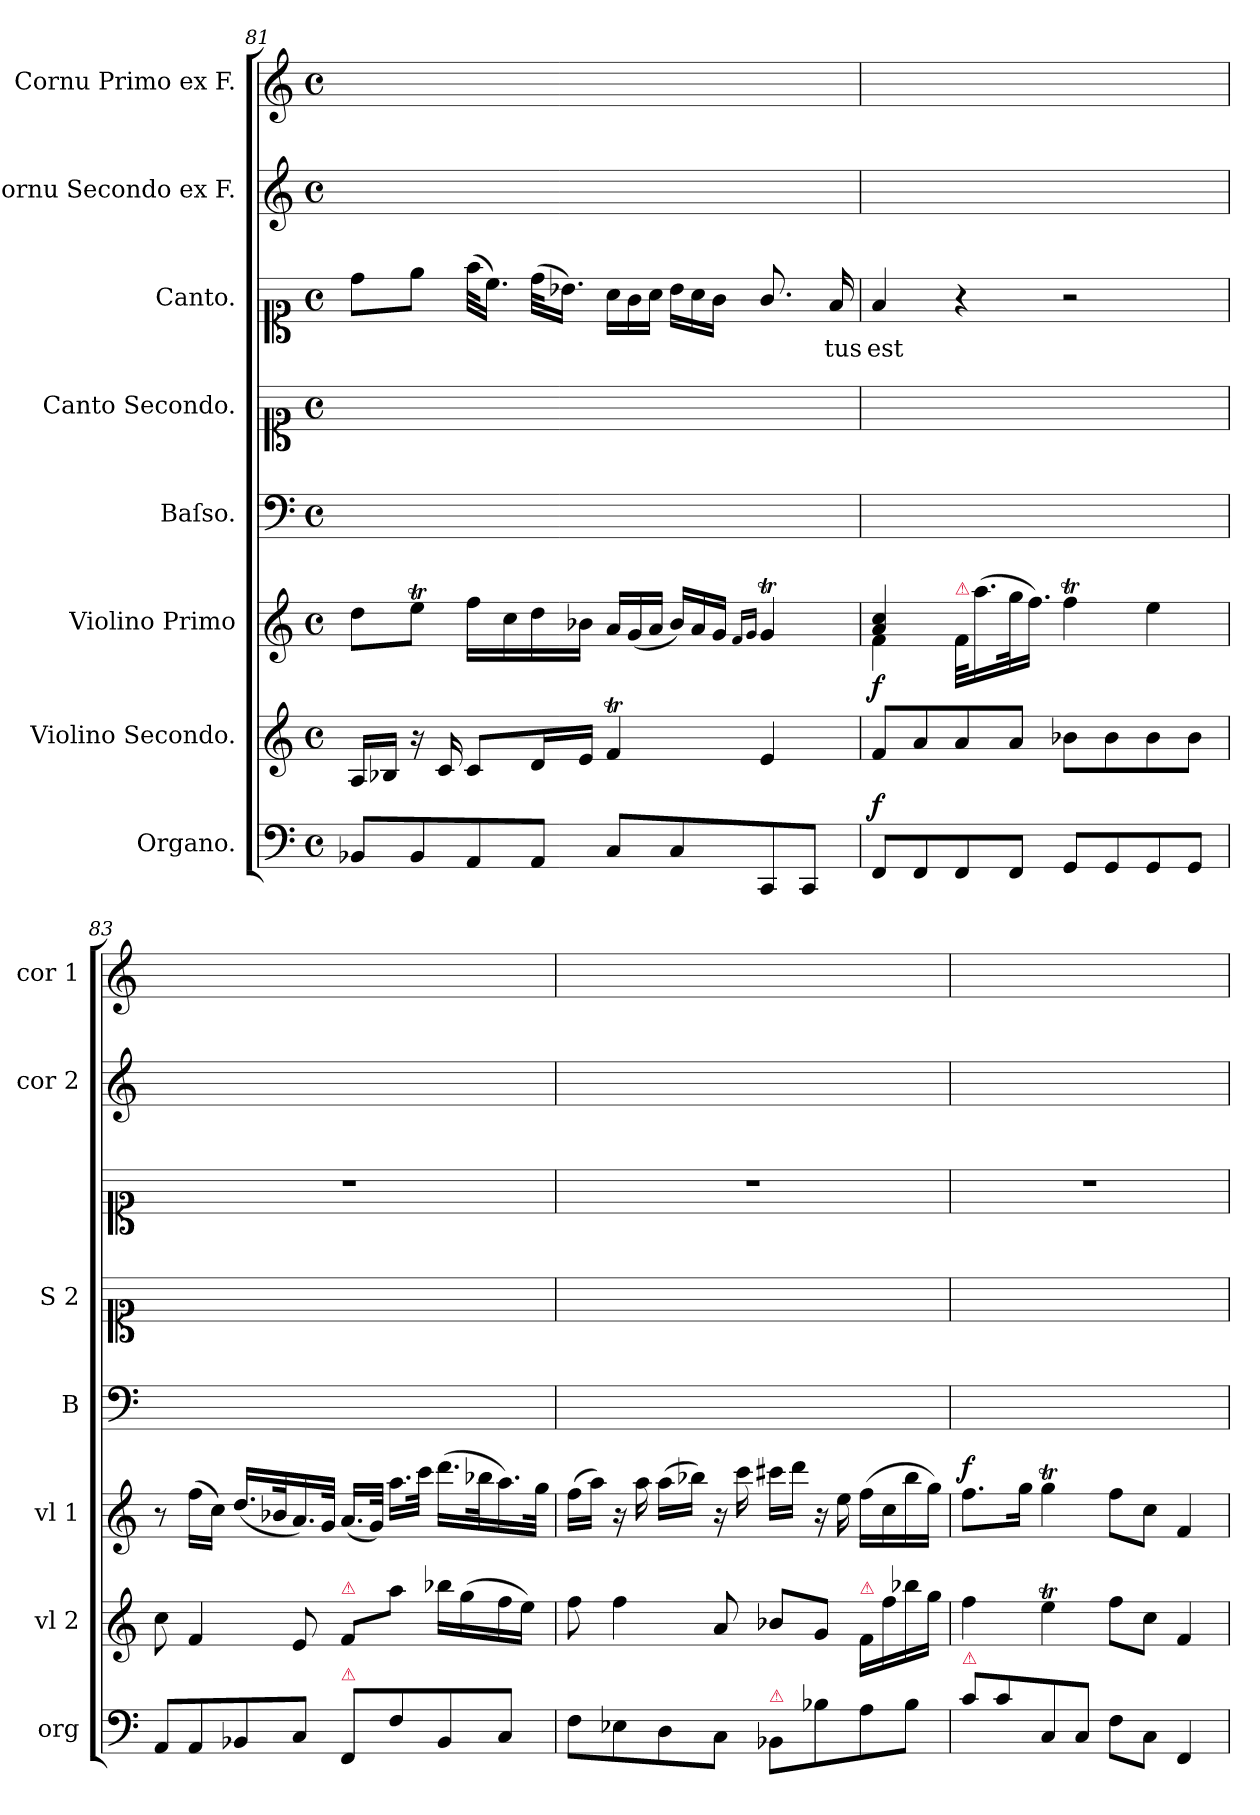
**kern	**dynam	**kern	**dynam	**kern	**dynam	**kern	**kern	**kern	**text	**kern	**kern
*part8	*part8	*part7	*part7	*part6	*part6	*part5	*part4	*part3	*part3	*part2	*part1
*staff8	*staff8	*staff7	*staff7	*staff6	*staff6	*staff5	*staff4	*staff3	*staff3	*staff2	*staff1
*I"Organo.	*	*I"Violino Secondo.	*	*I"Violino Primo	*	*I"Baſso.	*I"Canto Secondo.	*I"Canto.	*	*I"Cornu Secondo ex F.	*I"Cornu Primo ex F.
*I'org	*	*I'vl 2	*	*I'vl 1	*	*I'B	*I'S 2	*	*	*I'cor 2	*I'cor 1
*clefF4	*	*clefG2	*	*clefG2	*	*clefF4	*clefC1	*clefC1	*	*clefG2	*clefG2
*	*	*	*	*	*	*	*	*	*	*ITrd4c7	*ITrd4c7
*M4/4	*	*M4/4	*	*M4/4	*	*M4/4	*M4/4	*M4/4	*	*M4/4	*M4/4
*met(c)	*	*met(c)	*	*met(c)	*	*met(c)	*met(c)	*met(c)	*	*met(c)	*met(c)
=81	=81	=81	=81	=81	=81	=81	=81	=81	=81	=81	=81
8BB-/L	.	16A/LL	.	8dd\L	.	1ryy	1ryy	8dd\L	.	1ryy	1ryy
.	.	16B-/JJ	.	.	.	.	.	.	.	.	.
8BB-/	.	16r	.	8eet\J	.	.	.	8ee\J	.	.	.
.	.	16c/	.	.	.	.	.	.	.	.	.
8AA/	.	8c/L	.	16ff\LL	.	.	.	(32ff\KLL	.	.	.
.	.	.	.	.	.	.	.	16.cc\JJ)	.	.	.
.	.	.	.	16cc\	.	.	.	.	.	.	.
8AA/J	.	16d/L	.	16dd\	.	.	.	(32dd\KLL	.	.	.
.	.	.	.	.	.	.	.	16.b-\JJ)	.	.	.
.	.	16e/JJ	.	16b-\JJ	.	.	.	.	.	.	.
*	*	*	*	*Xtuplet	*	*	*	*Xtuplet	*	*	*
8C/L	.	4fT/	.	24a/LL	.	.	.	24a\LL	.	.	.
.	.	.	.	(24g/	.	.	.	24g\	.	.	.
.	.	.	.	24a/JJ	.	.	.	24a\JJ	.	.	.
8C/	.	.	.	24b-/LL)	.	.	.	24b-\LL	.	.	.
.	.	.	.	24a/	.	.	.	24a\	.	.	.
.	.	.	.	24g/JJ	.	.	.	24g\JJ	.	.	.
.	.	.	.	16qqf/LL	.	.	.	.	.	.	.
.	.	.	.	16qqg/JJ	.	.	.	.	.	.	.
8CC/	.	4e/	.	4gT/	.	.	.	8.g/	.	.	.
8CC/J	.	.	.	.	.	.	.	.	.	.	.
.	.	.	.	.	.	.	.	16f/	-tus	.	.
=82	=82	=82	=82	=82	=82	=82	=82	=82	=82	=82	=82
*	*	*	*	*^	*	*	*	*	*	*	*
!	!LO:DY:a	!	!LO:DY:a	!	!	!	!	!	!	!	!	!
8FF/L	f	8f/L	f	4a/ 4cc/	4f\	.	1ryy	1ryy	4f/	est	1ryy	1ryy
8FF/	.	8a/	.	.	.	.	.	.	.	.	.	.
!	!	!	!	!LO:TX:a:color=crimson:t=⚠	!	!	!	!	!	!	!	!
8FF/	.	8a/	.	32f/KLL	4ryy	.	.	.	4r	.	.	.
.	.	.	.	(16.aa\	.	.	.	.	.	.	.	.
8FF/J	.	8a/J	.	32gg\K	.	.	.	.	.	.	.	.
.	.	.	.	16.ff\JJ)	.	.	.	.	.	.	.	.
8GG/L	.	8b-\L	.	4ffT\	4ryy	.	.	.	2r	.	.	.
8GG/	.	8b-\	.	.	.	.	.	.	.	.	.	.
8GG/	.	8b-\	.	4ee\	4ryy	.	.	.	.	.	.	.
8GG/J	.	8b-\J	.	.	.	.	.	.	.	.	.	.
*	*	*	*	*v	*v	*	*	*	*	*	*	*
=83	=83	=83	=83	=83	=83	=83	=83	=83	=83	=83	=83
8AA/L	.	8cc\	.	8r	.	1ryy	1ryy	1r	.	1ryy	1ryy
8AA/	.	4f/	.	(16ff\LL	.	.	.	.	.	.	.
.	.	.	.	16cc\JJ)	.	.	.	.	.	.	.
8BB-/	.	.	.	(16.dd/LL	.	.	.	.	.	.	.
.	.	.	.	32b-/K	.	.	.	.	.	.	.
8C/J	.	8e/	.	16.a/)	.	.	.	.	.	.	.
.	.	.	.	32g/JJk	.	.	.	.	.	.	.
!	!	!LO:TX:a:color=crimson:t=⚠	!	!	!	!	!	!	!	!	!
!LO:TX:a:color=crimson:t=⚠	!	!	!	!	!	!	!	!	!	!	!
8FF/L	.	8f/L	.	(16.a/LL	.	.	.	.	.	.	.
.	.	.	.	32g/JJk)	.	.	.	.	.	.	.
8F\	.	8aa\J	.	16.aa\LL	.	.	.	.	.	.	.
.	.	.	.	32ccc\JJk	.	.	.	.	.	.	.
8BB-/	.	16bb-\LL	.	(16.ddd\LL	.	.	.	.	.	.	.
.	.	(16gg\	.	.	.	.	.	.	.	.	.
.	.	.	.	32bb-\K	.	.	.	.	.	.	.
8C/J	.	16ff\	.	16.aa\)	.	.	.	.	.	.	.
.	.	16ee\JJ)	.	.	.	.	.	.	.	.	.
.	.	.	.	32gg\JJk	.	.	.	.	.	.	.
=84	=84	=84	=84	=84	=84	=84	=84	=84	=84	=84	=84
8F\L	.	8ff\	.	(16ff\LL	.	1ryy	1ryy	1r	.	1ryy	1ryy
.	.	.	.	16aa\JJ)	.	.	.	.	.	.	.
8E-X\	.	4ff\	.	16r	.	.	.	.	.	.	.
.	.	.	.	16aa\	.	.	.	.	.	.	.
8D\	.	.	.	(16aa\LL	.	.	.	.	.	.	.
.	.	.	.	16bb-\JJ)	.	.	.	.	.	.	.
8C\J	.	8a/	.	16r	.	.	.	.	.	.	.
.	.	.	.	16ccc\	.	.	.	.	.	.	.
!LO:TX:a:color=crimson:t=⚠	!	!	!	!	!	!	!	!	!	!	!
8BB-/L	.	8b-/L	.	16ccc#X\LL	.	.	.	.	.	.	.
.	.	.	.	16ddd\JJ	.	.	.	.	.	.	.
8B-\	.	8g/J	.	16r	.	.	.	.	.	.	.
.	.	.	.	16ee\	.	.	.	.	.	.	.
!	!	!LO:TX:a:color=crimson:t=⚠	!	!	!	!	!	!	!	!	!
8A\	.	16f/LL	.	(16ff\LL	.	.	.	.	.	.	.
.	.	16ff\	.	16cc\	.	.	.	.	.	.	.
8B-\J	.	16bb-\	.	16bb-\	.	.	.	.	.	.	.
.	.	16gg\JJ	.	16gg\JJ)	.	.	.	.	.	.	.
=85	=85	=85	=85	=85	=85	=85	=85	=85	=85	=85	=85
!LO:TX:a:color=crimson:t=⚠	!	!	!	!	!	!	!	!	!	!	!
!	!	!	!	!	!LO:DY:a	!	!	!	!	!	!
8c\L	.	4ff\	.	8.ff\L	f	1ryy	1ryy	1r	.	1ryy	1ryy
8c\	.	.	.	.	.	.	.	.	.	.	.
.	.	.	.	16gg\Jk	.	.	.	.	.	.	.
8C/	.	4eet\	.	4ggT\	.	.	.	.	.	.	.
8C/J	.	.	.	.	.	.	.	.	.	.	.
8F\L	.	8ff\L	.	8ff\L	.	.	.	.	.	.	.
8C\J	.	8cc\J	.	8cc\J	.	.	.	.	.	.	.
4FF/	.	4f/	.	4f/	.	.	.	.	.	.	.
=	=	=	=	=	=	=	=	=	=	=	=
*-	*-	*-	*-	*-	*-	*-	*-	*-	*-	*-	*-
